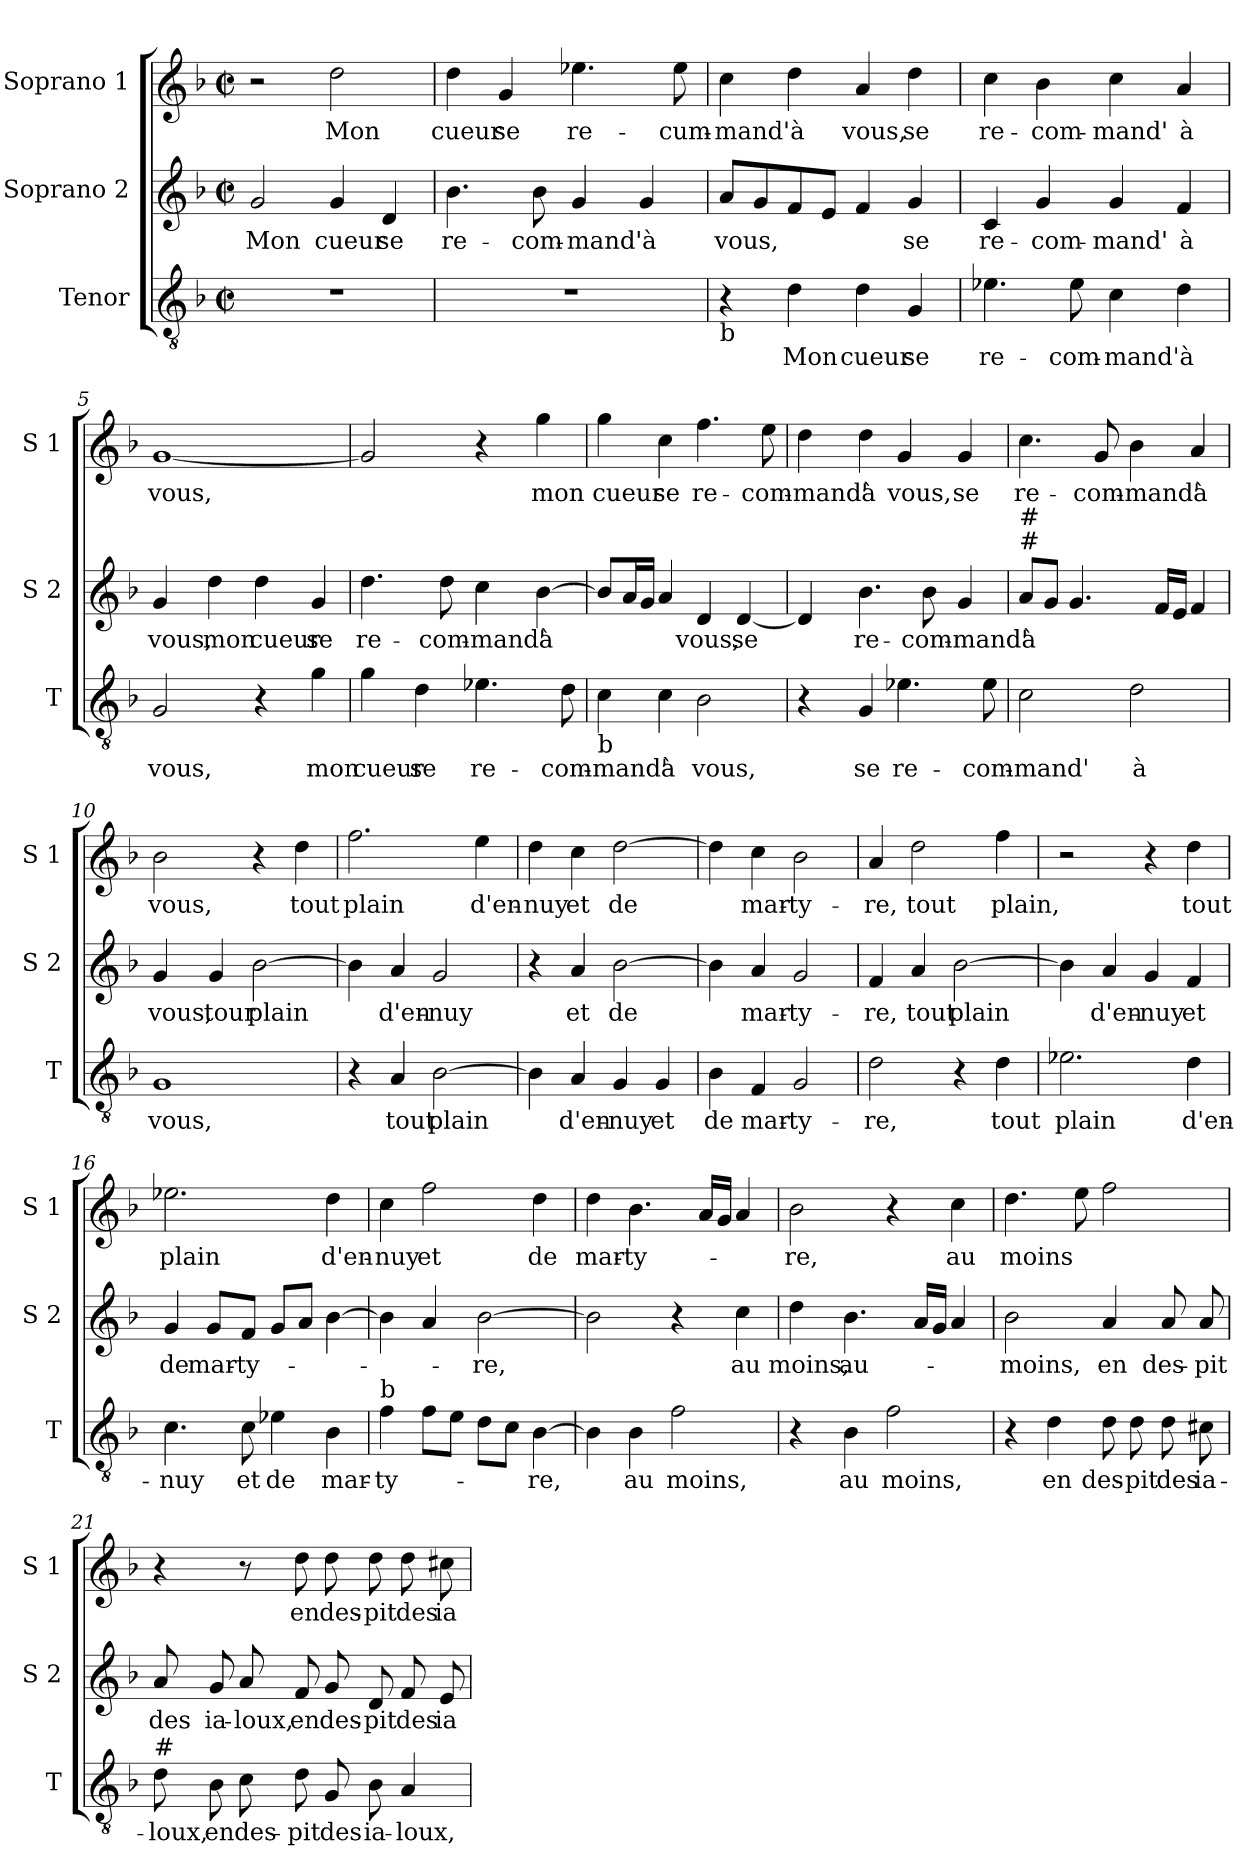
**kern	**text	**kern	**text	**kern	**text
*part3	*part3	*part2	*part2	*part1	*part1
*staff3	*staff3	*staff2	*staff2	*staff1	*staff1
*I"Tenor	*	*I"Soprano 2	*	*I"Soprano 1	*
*I'T	*	*I'S 2	*	*I'S 1	*
*clefGv2	*	*clefG2	*	*clefG2	*
*k[b-]	*	*k[b-]	*	*k[b-]	*
*F:	*	*F:	*	*F:	*
*M2/2	*	*M2/2	*	*M2/2	*
*met(c|)	*	*met(c|)	*	*met(c|)	*
=1	=1	=1	=1	=1	=1
!	!	!	!LO:LY:b	!	!
1r	.	2g/	Mon	2r	.
!	!	!	!LO:LY:b	!	!LO:LY:b
.	.	4g/	cueur	2dd\	Mon
!	!	!	!LO:LY:b	!	!
.	.	4d/	se	.	.
=2	=2	=2	=2	=2	=2
!	!	!	!LO:LY:b	!	!LO:LY:b
1r	.	4.b-\	re-	4dd\	cueur
!	!	!	!	!	!LO:LY:b
.	.	.	.	4g/	se
!	!	!	!LO:LY:b	!	!
.	.	8b-\	-com-	.	.
!	!	!	!LO:LY:b	!	!LO:LY:b
.	.	4g/	-mand'	4.ee-X\	re-
!	!	!	!LO:LY:b	!	!
.	.	4g/	à	.	.
!	!	!	!	!	!LO:LY:b
.	.	.	.	8ee-\	-cum-
=3	=3	=3	=3	=3	=3
!LO:TX:b:t=b	!	!	!	!	!
!	!	!	!LO:LY:b	!	!LO:LY:b
4r	.	8a/L	vous,	4cc\	-mand'
.	.	8g/	.	.	.
!	!LO:LY:b	!	!	!	!LO:LY:b
4d\	Mon	8f/	.	4dd\	à
.	.	8e/J	.	.	.
!	!LO:LY:b	!	!	!	!LO:LY:b
4d\	cueur	4f/	.	4a/	vous,
!	!LO:LY:b	!	!LO:LY:b	!	!LO:LY:b
4G/	se	4g/	se	4dd\	se
=4	=4	=4	=4	=4	=4
!	!LO:LY:b	!	!LO:LY:b	!	!LO:LY:b
4.e-X\	re-	4c/	re-	4cc\	re-
!	!	!	!LO:LY:b	!	!LO:LY:b
.	.	4g/	-com-	4b-\	-com-
!	!LO:LY:b	!	!	!	!
8e-\	-com-	.	.	.	.
!	!LO:LY:b	!	!LO:LY:b	!	!LO:LY:b
4c\	-mand'	4g/	-mand'	4cc\	-mand'
!	!LO:LY:b	!	!LO:LY:b	!	!LO:LY:b
4d\	à	4f/	à	4a/	à
!!LO:LB:g=z
=5	=5	=5	=5	=5	=5
!	!LO:LY:b	!	!LO:LY:b	!	!LO:LY:b
2G/	vous,	4g/	vous,	[1g	vous,
!	!	!	!LO:LY:b	!	!
.	.	4dd\	mon	.	.
!	!	!	!LO:LY:b	!	!
4r	.	4dd\	cueur	.	.
!	!LO:LY:b	!	!LO:LY:b	!	!
4g\	mon	4g/	se	.	.
=6	=6	=6	=6	=6	=6
!	!LO:LY:b	!	!LO:LY:b	!	!
4g\	cueur	4.dd\	re-	2g/]	.
!	!LO:LY:b	!	!	!	!
4d\	se	.	.	.	.
!	!	!	!LO:LY:b	!	!
.	.	8dd\	-com-	.	.
!	!LO:LY:b	!	!LO:LY:b	!	!
4.e-X\	re-	4cc\	-mand'	4r	.
!	!	!	!LO:LY:b	!	!LO:LY:b
.	.	[4b-\	à	4gg\	mon
!	!LO:LY:b	!	!	!	!
8d\	-com-	.	.	.	.
=7	=7	=7	=7	=7	=7
!LO:TX:b:t=b	!	!	!	!	!
!	!LO:LY:b	!	!	!	!LO:LY:b
4c\	-mand'	8b-/L]	.	4gg\	cueur
.	.	16a/L	.	.	.
.	.	16g/JJ	.	.	.
!	!LO:LY:b	!	!	!	!LO:LY:b
4c\	à	4a/	.	4cc\	se
!	!LO:LY:b	!	!LO:LY:b	!	!LO:LY:b
2B-\	vous,	4d/	vous,	4.ff\	re-
!	!	!	!LO:LY:b	!	!
.	.	[4d/	se	.	.
!	!	!	!	!	!LO:LY:b
.	.	.	.	8ee\	-com-
=8	=8	=8	=8	=8	=8
!	!	!	!	!	!LO:LY:b
4r	.	4d/]	.	4dd\	-mand'
!	!LO:LY:b	!	!LO:LY:b	!	!LO:LY:b
4G/	se	4.b-\	re-	4dd\	à
!	!LO:LY:b	!	!	!	!LO:LY:b
4.e-X\	re-	.	.	4g/	vous,
!	!	!	!LO:LY:b	!	!
.	.	8b-\	-com-	.	.
!	!	!	!LO:LY:b	!	!LO:LY:b
.	.	4g/	-mand'	4g/	se
!	!LO:LY:b	!	!	!	!
8e-\	-com-	.	.	.	.
=9	=9	=9	=9	=9	=9
!	!	!LO:TX:a:t=#	!	!	!
!	!	!LO:TX:a:t=#	!	!	!
!	!LO:LY:b	!	!LO:LY:b	!	!LO:LY:b
2c\	-mand'	8a/L	à	4.cc\	re-
.	.	8g/J	.	.	.
.	.	4.g/	.	.	.
!	!	!	!	!	!LO:LY:b
.	.	.	.	8g/	-com-
!	!LO:LY:b	!	!	!	!LO:LY:b
2d\	à	.	.	4b-\	-mand'
.	.	16f/LL	.	.	.
.	.	16e/JJ	.	.	.
!	!	!	!	!	!LO:LY:b
.	.	4f/	.	4a/	à
!!LO:LB:g=z
=10	=10	=10	=10	=10	=10
!	!LO:LY:b	!	!LO:LY:b	!	!LO:LY:b
1G	vous,	4g/	vous,	2b-\	vous,
!	!	!	!LO:LY:b	!	!
.	.	4g/	tour	.	.
!	!	!	!LO:LY:b	!	!
.	.	[2b-\	plain	4r	.
!	!	!	!	!	!LO:LY:b
.	.	.	.	4dd\	tout
=11	=11	=11	=11	=11	=11
!	!	!	!	!	!LO:LY:b
4r	.	4b-\]	.	2.ff\	plain
!	!LO:LY:b	!	!LO:LY:b	!	!
4A/	tout	4a/	d'en-	.	.
!	!LO:LY:b	!	!LO:LY:b	!	!
[2B-\	plain	2g/	-nuy	.	.
!	!	!	!	!	!LO:LY:b
.	.	.	.	4ee\	d'en-
=12	=12	=12	=12	=12	=12
!	!	!	!	!	!LO:LY:b
4B-\]	.	4r	.	4dd\	-nuy
!	!LO:LY:b	!	!LO:LY:b	!	!LO:LY:b
4A/	d'en-	4a/	et	4cc\	et
!	!LO:LY:b	!	!LO:LY:b	!	!LO:LY:b
4G/	-nuy	[2b-\	de	[2dd\	de
!	!LO:LY:b	!	!	!	!
4G/	et	.	.	.	.
=13	=13	=13	=13	=13	=13
!	!LO:LY:b	!	!	!	!
4B-\	de	4b-\]	.	4dd\]	.
!	!LO:LY:b	!	!LO:LY:b	!	!LO:LY:b
4F/	mar-	4a/	mar-	4cc\	mar-
!	!LO:LY:b	!	!LO:LY:b	!	!LO:LY:b
2G/	-ty-	2g/	-ty-	2b-\	-ty-
=14	=14	=14	=14	=14	=14
!	!LO:LY:b	!	!LO:LY:b	!	!LO:LY:b
2d\	-re,	4f/	-re,	4a/	-re,
!	!	!	!LO:LY:b	!	!LO:LY:b
.	.	4a/	tout	2dd\	tout
!	!	!	!LO:LY:b	!	!
4r	.	[2b-\	plain	.	.
!	!LO:LY:b	!	!	!	!LO:LY:b
4d\	tout	.	.	4ff\	plain,
!!LO:PB:g=z
=15	=15	=15	=15	=15	=15
!	!LO:LY:b	!	!	!	!
2.e-X\	plain	4b-\]	.	2r	.
!	!	!	!LO:LY:b	!	!
.	.	4a/	d'en-	.	.
!	!	!	!LO:LY:b	!	!
.	.	4g/	-nuy	4r	.
!	!LO:LY:b	!	!LO:LY:b	!	!LO:LY:b
4d\	d'en-	4f/	et	4dd\	tout
=16	=16	=16	=16	=16	=16
!	!LO:LY:b	!	!LO:LY:b	!	!LO:LY:b
4.c\	-nuy	4g/	de	2.ee-X\	plain
!	!	!	!LO:LY:b	!	!
.	.	8g/L	mar-	.	.
!	!LO:LY:b	!	!LO:LY:b	!	!
8c\	et	8f/J	-ty-	.	.
!	!LO:LY:b	!	!	!	!
4e-X\	de	8g/L	.	.	.
.	.	8a/J	.	.	.
!	!LO:LY:b	!	!	!	!LO:LY:b
4B-\	mar-	[4b-\	.	4dd\	d'en-
=17	=17	=17	=17	=17	=17
!LO:TX:a:t=b	!	!	!	!	!
!	!LO:LY:b	!	!	!	!LO:LY:b
4f\	-ty-	4b-\]	.	4cc\	-nuy
!	!	!	!	!	!LO:LY:b
8f\L	.	4a/	.	2ff\	et
8e\J	.	.	.	.	.
!	!	!	!LO:LY:b	!	!
8d\L	.	[2b-\	-re,	.	.
8c\J	.	.	.	.	.
!	!LO:LY:b	!	!	!	!LO:LY:b
[4B-\	-re,	.	.	4dd\	de
=18	=18	=18	=18	=18	=18
!	!	!	!	!	!LO:LY:b
4B-\]	.	2b-\]	.	4dd\	mar-
!	!LO:LY:b	!	!	!	!LO:LY:b
4B-\	au	.	.	4.b-\	-ty-
!	!LO:LY:b	!	!	!	!
2f\	moins,	4r	.	.	.
.	.	.	.	16a/LL	.
.	.	.	.	16g/JJ	.
!	!	!	!LO:LY:b	!	!
.	.	4cc\	au	4a/	.
!!LO:LB:g=z
=19	=19	=19	=19	=19	=19
!	!	!	!LO:LY:b	!	!LO:LY:b
4r	.	4dd\	moins,	2b-\	-re,
!	!LO:LY:b	!	!LO:LY:b	!	!
4B-\	au	4.b-\	au-	.	.
!	!LO:LY:b	!	!	!	!
2f\	moins,	.	.	4r	.
.	.	16a/LL	.	.	.
.	.	16g/JJ	.	.	.
!	!	!	!	!	!LO:LY:b
.	.	4a/	.	4cc\	au
=20	=20	=20	=20	=20	=20
!	!	!	!LO:LY:b	!	!LO:LY:b
4r	.	2b-\	-moins,	4.dd\	moins
!	!LO:LY:b	!	!	!	!
4d\	en	.	.	.	.
.	.	.	.	8ee\	.
!	!LO:LY:b	!	!LO:LY:b	!	!
8d\	des-	4a/	en	2ff\	.
!	!LO:LY:b	!	!	!	!
8d\	-pit	.	.	.	.
!	!LO:LY:b	!	!LO:LY:b	!	!
8d\	des	8a/	des-	.	.
!	!LO:LY:b	!	!LO:LY:b	!	!
8c#X\	ia-	8a/	-pit	.	.
=21	=21	=21	=21	=21	=21
!LO:TX:a:t=#	!	!	!	!	!
!	!LO:LY:b	!	!LO:LY:b	!	!
8d\	-loux,	8a/	des	4r	.
!	!LO:LY:b	!	!LO:LY:b	!	!
8B-\	en	8g/	ia-	.	.
!	!LO:LY:b	!	!LO:LY:b	!	!
8c\	des-	8a/	-loux,	8r	.
!	!LO:LY:b	!	!LO:LY:b	!	!LO:LY:b
8d\	-pit	8f/	en	8dd\	en
!	!LO:LY:b	!	!LO:LY:b	!	!LO:LY:b
8G/	des	8g/	des-	8dd\	des-
!	!LO:LY:b	!	!LO:LY:b	!	!LO:LY:b
8B-\	ia-	8d/	-pit	8dd\	-pit
!	!LO:LY:b	!	!LO:LY:b	!	!LO:LY:b
4A/	-loux,	8f/	des	8dd\	des
!	!	!	!LO:LY:b	!	!LO:LY:b
.	.	8e/	ia-	8cc#X\	ia-
=	=	=	=	=	=
*-	*-	*-	*-	*-	*-
